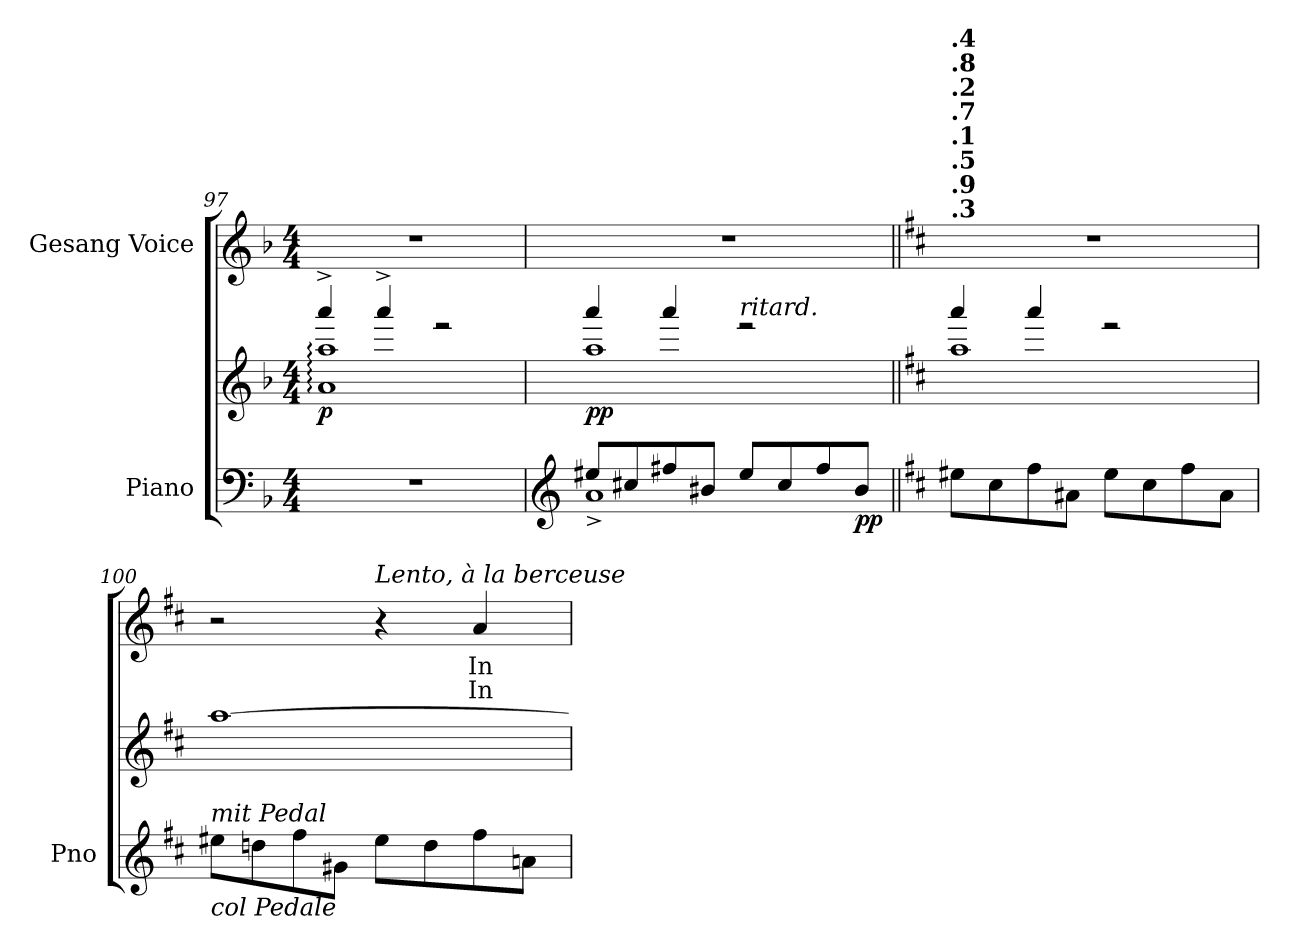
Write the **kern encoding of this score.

**kern	**kern	**dynam	**kern	**text	**text	**dynam
*part2	*part2	*part2	*part1	*part1	*part1	*part1
*staff3	*staff2	*staff2/3	*staff1	*staff1	*staff1	*staff1
*I"Piano	*	*	*I"Gesang Voice	*	*	*
*I'Pno	*	*	*	*	*	*
*clefF4	*clefG2	*	*clefG2	*	*	*
*k[b-]	*k[b-]	*	*k[b-]	*	*	*
*M4/4	*M4/4	*	*M4/4	*	*	*
*MM70	*MM70	*	*MM70	*	*	*
=97	=97	=97	=97	=97	=97	=97
*	*^	*	*	*	*	*
!	!	!	!	!LO:TX:a:B:t=.2	!	!	!
!	!	!	!	!LO:TX:a:B:t=.3	!	!	!
!	!	!	!LO:DY:b	!	!	!	!
*	*	*	*	*^	*	*	*
*	*	*	*	*	*^	*	*	*
1r	4aaa^/	1a: 1aa:	p	1r	4ryy	2ryy	.	.	.
*	*	*	*	*MM69	*	*	*	*	*
.	4aaa^/	.	.	.	2.ryy	.	.	.	.
*	*	*	*	*MM68	*	*	*	*	*
.	2r	.	.	.	.	2ryy	.	.	.
*	*	*	*	*v	*v	*v	*	*	*
!!LO:LB:g=z
=98	=98	=98	=98	=98	=98	=98	=98
*clefG2	*	*	*	*	*	*	*
*	*	*	*	*MM66	*	*	*
*^	*	*	*	*^	*	*	*
*	*	*	*	*	*	*^	*	*	*
!	!	!	!	!	!LO:TX:a:B:t=.7	!	!	!	!	!
!	!	!	!	!	!LO:TX:a:B:t=.2	!	!	!	!	!
!	!	!	!	!	!LO:TX:a:B:t=.8	!	!	!	!	!
!	!	!	!	!	!LO:TX:a:B:t=.4	!	!	!	!	!
!	!	!	!	!	!LO:TX:a:B:t=.6	!	!	!	!	!
!	!	!	!	!	!LO:TX:a:B:t=.2	!	!	!	!	!
!	!	!	!	!	!LO:TX:a:B:t=.8	!	!	!	!	!
!	!	!	!	!LO:DY:b	!	!	!	!	!	!
*	*	*	*	*	*^	*^	*^	*	*	*
*	*	*	*	*	*	*	*	*^	*	*	*	*	*
8ee#X/L	1a^	4aaa/	1aa	pp	1r	8ryy	4ryy	4.ryy	2ryy	2ryy	2.ryy	.	.	.
*	*	*	*	*	*MM66	*	*	*	*	*	*	*	*	*
8cc#X/	.	.	.	.	.	2..ryy	.	.	.	.	.	.	.	.
*	*	*	*	*	*MM65	*	*	*	*	*	*	*	*	*
8ff#X/	.	4aaa/	.	.	.	.	2.ryy	.	.	.	.	.	.	.
*	*	*	*	*	*MM65	*	*	*	*	*	*	*	*	*
8b#X/J	.	.	.	.	.	.	.	2ryy	.	.	.	.	.	.
*	*	*	*	*	*MM65	*	*	*	*	*	*	*	*	*
!	!	!LO:TX:a:i:t=ritard.	!	!	!	!	!	!	!	!	!	!	!	!
8ee#/L	.	2r	.	.	.	.	.	.	2ryy	8ryy	.	.	.	.
*	*	*	*	*	*MM64	*	*	*	*	*	*	*	*	*
8cc#/	.	.	.	.	.	.	.	.	.	4.ryy	.	.	.	.
*	*	*	*	*	*MM64	*	*	*	*	*	*	*	*	*
8ff#/	.	.	.	.	.	.	.	.	.	.	4ryy	.	.	.
*	*	*	*	*	*MM63	*	*	*	*	*	*	*	*	*
!	!	!	!	!LO:DY:b=2	!	!	!	!	!	!	!	!	!	!
8b#/J	.	.	.	pp	.	.	.	8ryy	.	.	.	.	.	.
*v	*v	*	*	*	*	*	*	*	*	*	*	*	*	*
=99||	=99||	=99||	=99||	=99||	=99||	=99||	=99||	=99||	=99||	=99||	=99||	=99||	=99||
*k[f#c#]	*k[f#c#]	*	*	*k[f#c#]	*	*	*	*	*	*	*	*	*
*	*	*	*	*MM63	*	*	*	*	*	*	*	*	*
!	!	!	!	!LO:TX:a:B:t=.3	!	!	!	!	!	!	!	!	!
!	!	!	!	!LO:TX:a:B:t=.9	!	!	!	!	!	!	!	!	!
!	!	!	!	!LO:TX:a:B:t=.5	!	!	!	!	!	!	!	!	!
!	!	!	!	!LO:TX:a:B:t=.1	!	!	!	!	!	!	!	!	!
!	!	!	!	!LO:TX:a:B:t=.7	!	!	!	!	!	!	!	!	!
!	!	!	!	!LO:TX:a:B:t=.2	!	!	!	!	!	!	!	!	!
!	!	!	!	!LO:TX:a:B:t=.8	!	!	!	!	!	!	!	!	!
!	!	!	!	!LO:TX:a:B:t=.4	!	!	!	!	!	!	!	!	!
8ee#X\L	4aaa/	1aa	.	1r	8ryy	4ryy	4.ryy	2ryy	2ryy	2.ryy	.	.	.
*	*	*	*	*MM62	*	*	*	*	*	*	*	*	*
8cc#\	.	.	.	.	2..ryy	.	.	.	.	.	.	.	.
*	*	*	*	*MM62	*	*	*	*	*	*	*	*	*
8ff#\	4aaa/	.	.	.	.	2.ryy	.	.	.	.	.	.	.
*	*	*	*	*MM62	*	*	*	*	*	*	*	*	*
8a#X\J	.	.	.	.	.	.	2ryy	.	.	.	.	.	.
*	*	*	*	*MM61	*	*	*	*	*	*	*	*	*
8ee#\L	2r	.	.	.	.	.	.	2ryy	8ryy	.	.	.	.
*	*	*	*	*MM61	*	*	*	*	*	*	*	*	*
8cc#\	.	.	.	.	.	.	.	.	4.ryy	.	.	.	.
*	*	*	*	*MM60	*	*	*	*	*	*	*	*	*
8ff#\	.	.	.	.	.	.	.	.	.	4ryy	.	.	.
*	*	*	*	*MM60	*	*	*	*	*	*	*	*	*
8a#\J	.	.	.	.	.	.	8ryy	.	.	.	.	.	.
*	*v	*v	*	*	*	*	*	*	*	*	*	*	*
*	*	*	*v	*v	*v	*v	*v	*v	*v	*	*	*
=100	=100	=100	=100	=100	=100	=100
*	*	*	*MM60	*	*	*
*	*	*	*^	*	*	*
*	*	*	*	*^	*	*	*
*	*	*	*	*	*^	*	*	*
*	*	*	*	*	*	*^	*	*	*
*	*	*	*	*	*	*	*^	*	*	*
*	*	*	*	*	*	*	*	*^	*	*	*
!	!	!	!LO:TX:a:B:t=Langsam, wie ein Wiegenlied	!	!	!	!	!	!	!	!	!
!LO:TX:a:i:t=mit Pedal	!	!	!	!	!	!	!	!	!	!	!	!
!LO:TX:b:i:t=col Pedale	!	!	!	!	!	!	!	!	!	!	!	!
!	!	!	!	!	!	!	!	!	!	!	!	!LO:DY:b
!	!	!	!	!	!	!	!	!	!	!	!	!LO:DY:n=1:b
!	!	!	!	!	!	!	!	!	!	!	!	!LO:DY:n=2:b
*	*	*	*v	*v	*v	*v	*v	*v	*v	*	*	*
8ee#X\L	[1aa	.	2r	.	.	other-dynamics pp other-dynamics
8ddn\	.	.	.	.	.	.
8ff#\	.	.	.	.	.	.
8g#X\J	.	.	.	.	.	.
!	!	!	!LO:TX:a:i:t=Lento, à la berceuse	!	!	!
8ee#\L	.	.	4r	.	.	.
8dd\	.	.	.	.	.	.
!	!	!	!	!LO:LY:b	!LO:LY:b	!LO:DY:n=3:a
!	!	!	!	!	!	!LO:DY:n=4:a
8ff#\	.	.	4a/	In	In	pp other-dynamics
8an\J	.	.	.	.	.	.
=	=	=	=	=	=	=
*-	*-	*-	*-	*-	*-	*-
